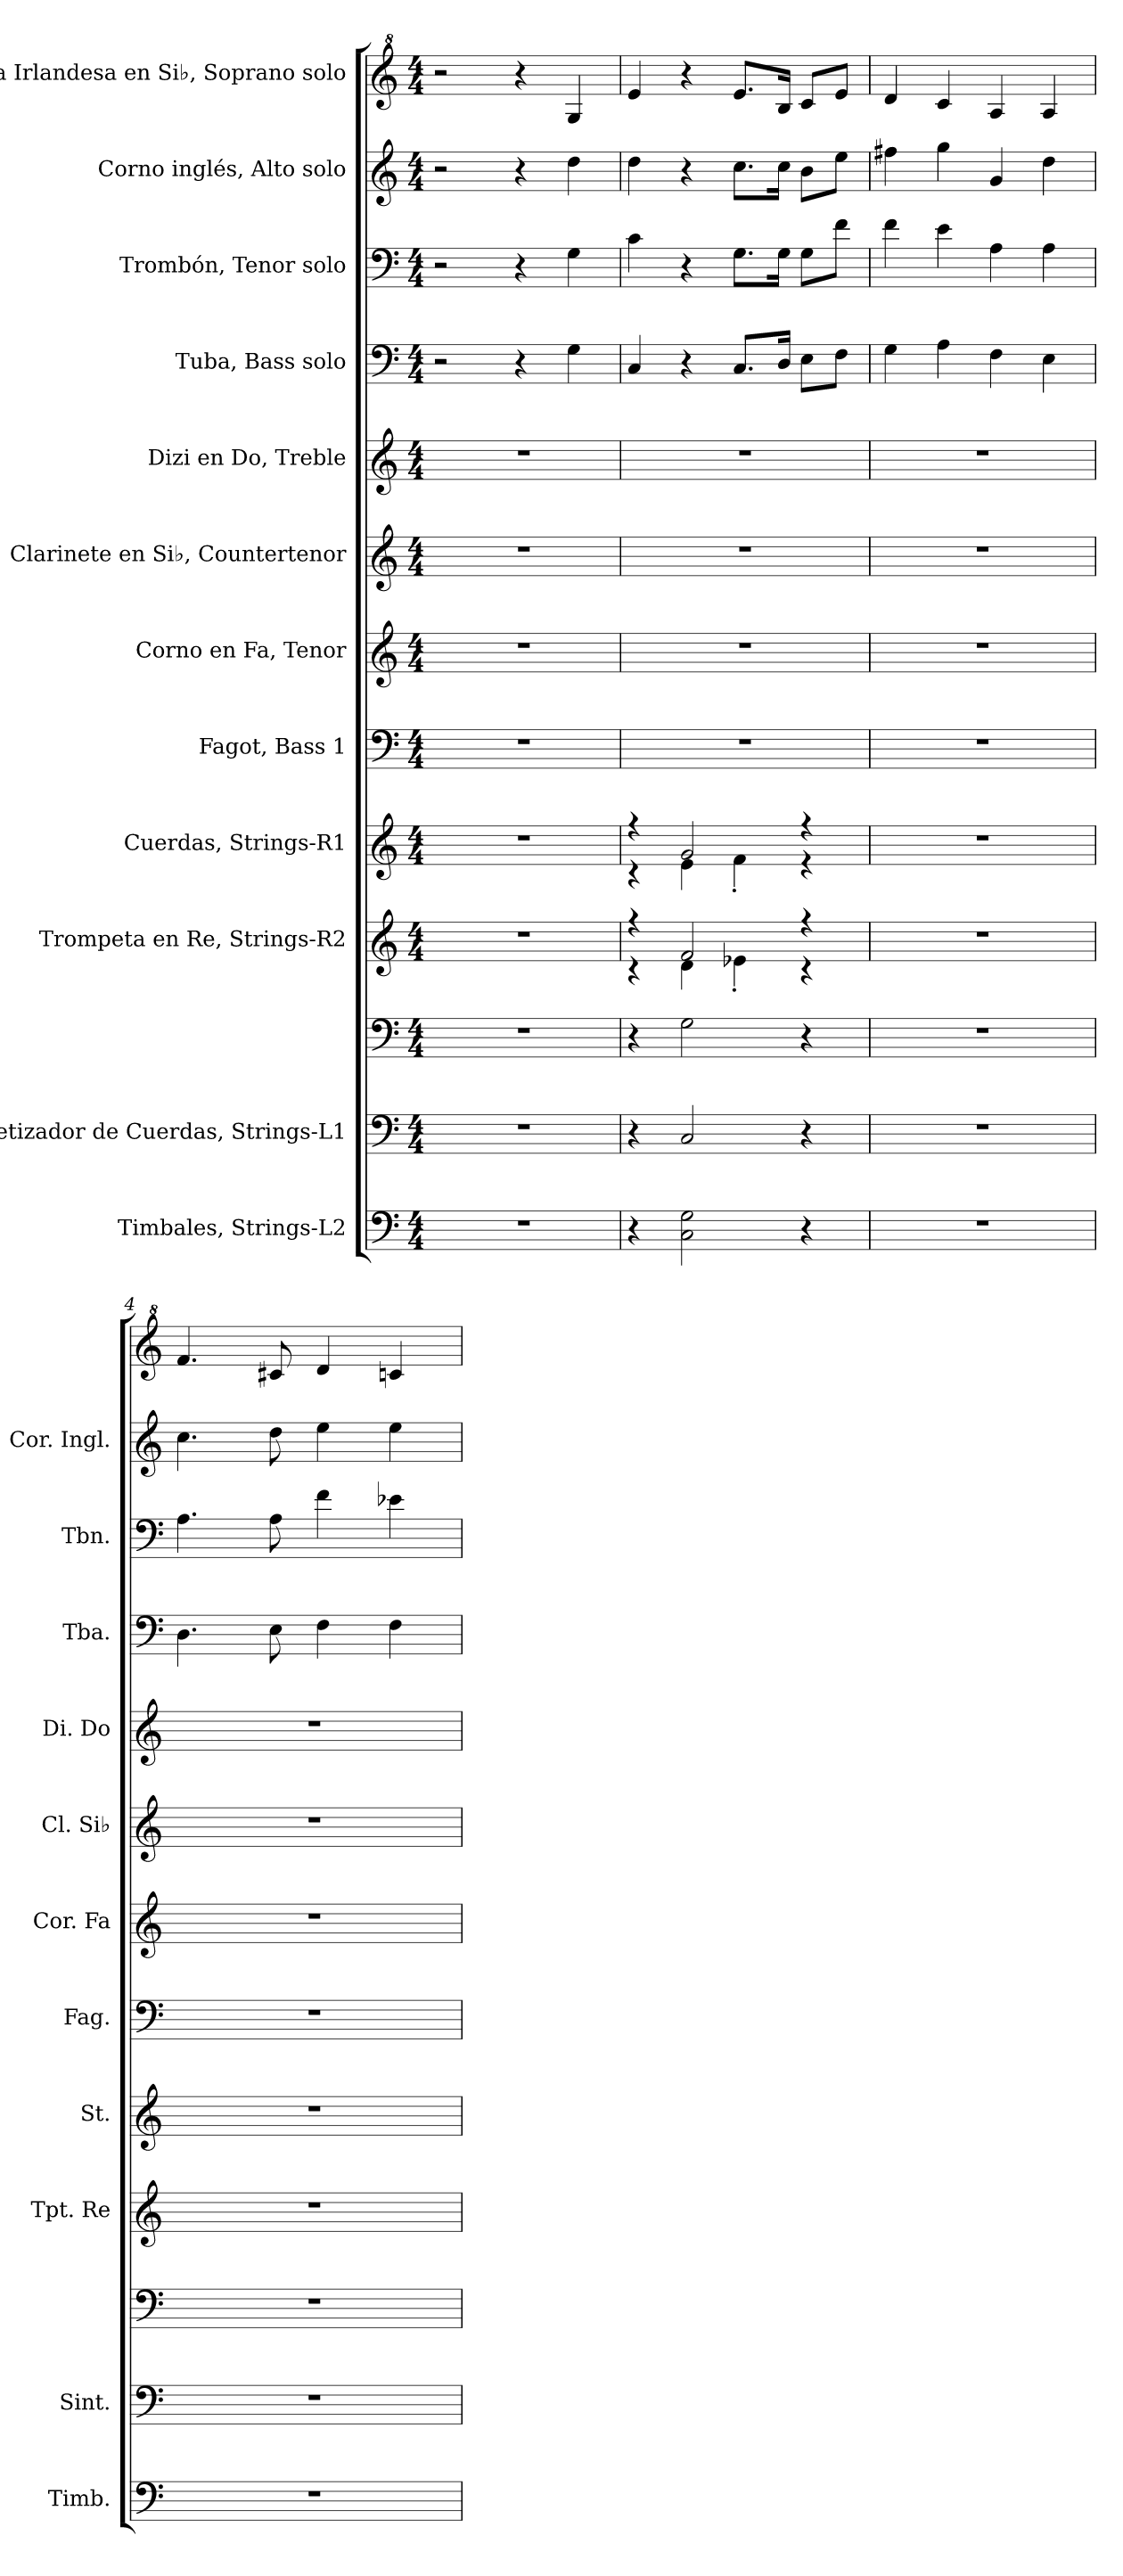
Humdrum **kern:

**kern	**kern	**kern	**kern	**kern	**kern	**kern	**kern	**kern	**kern	**kern	**kern	**kern
*part12	*part11	*part11	*part10	*part9	*part8	*part7	*part6	*part5	*part4	*part3	*part2	*part1
*staff13	*staff12	*staff11	*staff10	*staff9	*staff8	*staff7	*staff6	*staff5	*staff4	*staff3	*staff2	*staff1
*I"Timbales, Strings-L2	*I"Sintetizador de Cuerdas, Strings-L1	*	*I"Trompeta en Re, Strings-R2	*I"Cuerdas, Strings-R1	*I"Fagot, Bass 1	*I"Corno en Fa, Tenor	*I"Clarinete en Si♭, Countertenor	*I"Dizi en Do, Treble	*I"Tuba, Bass solo	*I"Trombón, Tenor solo	*I"Corno inglés, Alto solo	*I"Flauta Irlandesa en Si♭, Soprano solo
*I'Timb.	*I'Sint.	*	*I'Tpt. Re	*I'St.	*I'Fag.	*I'Cor. Fa	*I'Cl. Si♭	*I'Di. Do	*I'Tba.	*I'Tbn.	*I'Cor. Ingl.	*
*clefF4	*clefF4	*clefF4	*clefG2	*clefG2	*clefF4	*clefG2	*clefG2	*clefG2	*clefF4	*clefF4	*clefG2	*clefG^2
*	*	*	*ITrd-1c-2	*	*	*ITrd4c7	*ITrd1c2	*ITrd-7c-12	*	*	*ITrd4c7	*
*k[]	*k[]	*k[]	*k[f#c#]	*k[]	*k[]	*k[b-]	*k[b-e-]	*k[]	*k[]	*k[]	*k[b-]	*k[]
*M4/4	*M4/4	*M4/4	*M4/4	*M4/4	*M4/4	*M4/4	*M4/4	*M4/4	*M4/4	*M4/4	*M4/4	*M4/4
*MM100	*MM100	*MM100	*MM100	*MM100	*MM100	*MM100	*MM100	*MM100	*MM100	*MM100	*MM100	*MM100
=1	=1	=1	=1	=1	=1	=1	=1	=1	=1	=1	=1	=1
1r	1r	1r	1r	1r	1r	1r	1r	1r	2r	2r	2r	2r
.	.	.	.	.	.	.	.	.	4r	4r	4r	4r
.	.	.	.	.	.	.	.	.	4G\	4G\	4g\	4g/
=2	=2	=2	=2	=2	=2	=2	=2	=2	=2	=2	=2	=2
*	*	*	*^	*^	*	*	*	*	*	*	*	*
4r	4r	4r	4r	4r	4r	4r	1r	1r	1r	1r	4C/	4c\	4g\	4ee/
2C\ 2G\	2C/	2G\	2g/	4e\	2g/	4e\	.	.	.	.	4r	4r	4r	4r
.	.	.	.	4fn'\	.	4f'\	.	.	.	.	8.C/L	8.G\L	8.f\L	8.ee/L
.	.	.	.	.	.	.	.	.	.	.	16D/Jk	16G\Jk	16f\Jk	16b/Jk
4r	4r	4r	4r	4r	4r	4r	.	.	.	.	8E\L	8G\L	8e\L	8cc/L
.	.	.	.	.	.	.	.	.	.	.	8F\J	8f\J	8a\J	8ee/J
*	*	*	*v	*v	*	*	*	*	*	*	*	*	*	*
*	*	*	*	*v	*v	*	*	*	*	*	*	*	*
=3	=3	=3	=3	=3	=3	=3	=3	=3	=3	=3	=3	=3
1r	1r	1r	1r	1r	1r	1r	1r	1r	4G\	4f\	4bn\	4dd/
.	.	.	.	.	.	.	.	.	4A\	4e\	4cc\	4cc/
.	.	.	.	.	.	.	.	.	4F\	4A\	4c/	4a/
.	.	.	.	.	.	.	.	.	4E\	4A\	4g\	4a/
=4	=4	=4	=4	=4	=4	=4	=4	=4	=4	=4	=4	=4
1r	1r	1r	1r	1r	1r	1r	1r	1r	4.D\	4.A\	4.f\	4.ff/
.	.	.	.	.	.	.	.	.	8E\	8A\	8g\	8cc#X/
.	.	.	.	.	.	.	.	.	4F\	4f\	4a\	4dd/
.	.	.	.	.	.	.	.	.	4F\	4e-X\	4a\	4ccn/
=	=	=	=	=	=	=	=	=	=	=	=	=
*-	*-	*-	*-	*-	*-	*-	*-	*-	*-	*-	*-	*-
